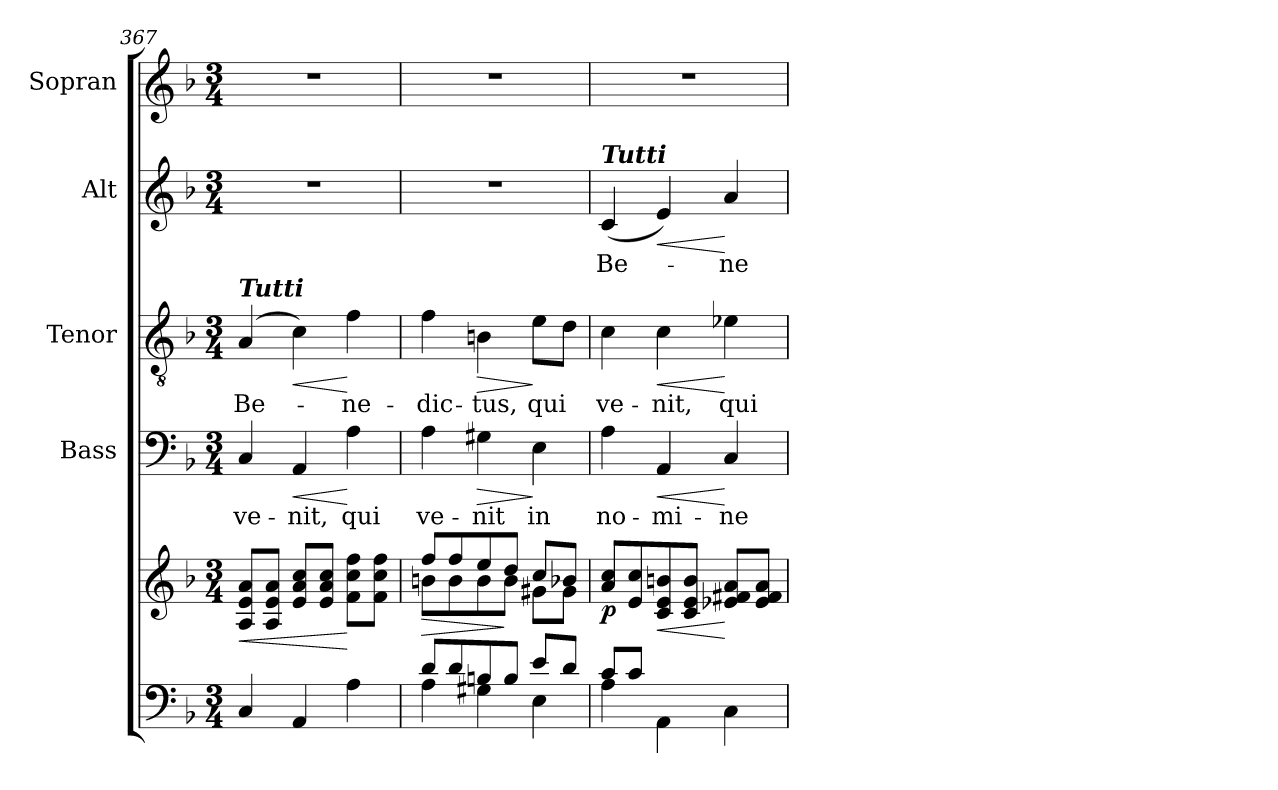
**kern	**kern	**dynam	**kern	**text	**dynam	**kern	**text	**dynam	**kern	**text	**dynam	**kern
*part5	*part5	*part5	*part4	*part4	*part4	*part3	*part3	*part3	*part2	*part2	*part2	*part1
*staff6	*staff5	*staff5/6	*staff4	*staff4	*staff4	*staff3	*staff3	*staff3	*staff2	*staff2	*staff2	*staff1
*	*	*	*I"Bass	*	*	*I"Tenor	*	*	*I"Alt	*	*	*I"Sopran
*	*	*	*I'B.	*	*	*I'T.	*	*	*I'A.	*	*	*I'S.
*clefF4	*clefG2	*	*clefF4	*	*	*clefGv2	*	*	*clefG2	*	*	*clefG2
*k[b-]	*k[b-]	*	*k[b-]	*	*	*k[b-]	*	*	*k[b-]	*	*	*k[b-]
*F:	*F:	*	*F:	*	*	*F:	*	*	*F:	*	*	*F:
*M3/4	*M3/4	*	*M3/4	*	*	*M3/4	*	*	*M3/4	*	*	*M3/4
=367	=367	=367	=367	=367	=367	=367	=367	=367	=367	=367	=367	=367
!	!	!	!	!	!	!LO:TX:a:Bi:t=Tutti	!	!	!	!	!	!
!	!	!LO:HP:b	!	!LO:LY:b	!	!	!LO:LY:b	!	!	!	!	!
4C/	8A/ 8e/ 8a/L	<	4C/	ve-	.	(4A/	Be-	.	2.r	.	.	2.r
.	8A/ 8e/ 8a/J	.	.	.	.	.	.	.	.	.	.	.
!	!	!	!	!LO:LY:b	!LO:HP:b	!	!	!LO:HP:b	!	!	!	!
4AA/	8e/ 8a/ 8cc/L	.	4AA/	-nit,	<	4c\)	.	<	.	.	.	.
.	8e/ 8a/ 8cc/J	.	.	.	.	.	.	.	.	.	.	.
!	!	!	!	!LO:LY:b	!	!	!LO:LY:b	!	!	!	!	!
4A\	8f\ 8cc\ 8ff\L	[	4A\	qui	[	4f\	-ne-	[	.	.	.	.
.	8f\ 8cc\ 8ff\J	.	.	.	.	.	.	.	.	.	.	.
=368	=368	=368	=368	=368	=368	=368	=368	=368	=368	=368	=368	=368
*^	*	*	*	*	*	*	*	*	*	*	*	*
!	!	!	!LO:HP:b	!	!LO:LY:b	!	!	!LO:LY:b	!	!	!	!	!
*	*	*^	*	*	*	*	*	*	*	*	*	*	*
8d/L	4A\	8ff/L	8bn\L	>	4A\	ve-	.	4f\	-dic-	.	2.r	.	.	2.r
8d/	.	8ff/	8b\	.	.	.	.	.	.	.	.	.	.	.
!	!	!	!	!	!	!LO:LY:b	!LO:HP:b	!	!LO:LY:b	!LO:HP:b	!	!	!	!
8Bn/	4G#X\	8ee/	8b\	.	4G#X\	-nit	>	4Bn\	-tus,	>	.	.	.	.
8B/J	.	8dd/J	8b\J	]	.	.	.	.	.	.	.	.	.	.
!	!	!	!	!	!	!LO:LY:b	!	!	!LO:LY:b	!	!	!	!	!
8e/L	4E\	8cc/L	8g#X\L	.	4E\	in	]	8e\L	qui	]	.	.	.	.
8d/J	.	8b-/J	8g#\J	.	.	.	.	8d\J	.	.	.	.	.	.
!!LO:LB:g=z
=369	=369	=369	=369	=369	=369	=369	=369	=369	=369	=369	=369	=369	=369	=369
!	!	!	!	!	!	!	!	!	!	!	!LO:TX:a:Bi:t=Tutti	!	!	!
!	!	!	!	!LO:DY:b	!	!LO:LY:b	!	!	!LO:LY:b	!	!	!LO:LY:b	!	!
*	*	*v	*v	*	*	*	*	*	*	*	*	*	*	*
8c/L	4A\	8a/ 8cc/L	p	4A\	no-	.	4c\	ve-	.	(<4c/	Be-	.	2.r
8c/J	.	8e/ 8cc/	.	.	.	.	.	.	.	.	.	.	.
!	!	!	!LO:HP:b	!	!LO:LY:b	!LO:HP:b	!	!LO:LY:b	!LO:HP:b	!	!	!LO:HP:b	!
4ryy	4AA\	8c/ 8e/ 8bn/	<	4AA/	-mi-	<	4c\	-nit,	<	4e/)	.	<	.
.	.	8c/ 8e/ 8b/J	.	.	.	.	.	.	.	.	.	.	.
!	!	!	!	!	!LO:LY:b	!	!	!LO:LY:b	!	!	!LO:LY:b	!	!
4ryy	4C\	8e-X/ 8f#X/ 8a/L	[	4C/	-ne	[	4e-X\	qui	[	4a/	-ne-	[	.
.	.	8e-/ 8f#/ 8a/J	.	.	.	.	.	.	.	.	.	.	.
*v	*v	*	*	*	*	*	*	*	*	*	*	*	*
=	=	=	=	=	=	=	=	=	=	=	=	=
*-	*-	*-	*-	*-	*-	*-	*-	*-	*-	*-	*-	*-
